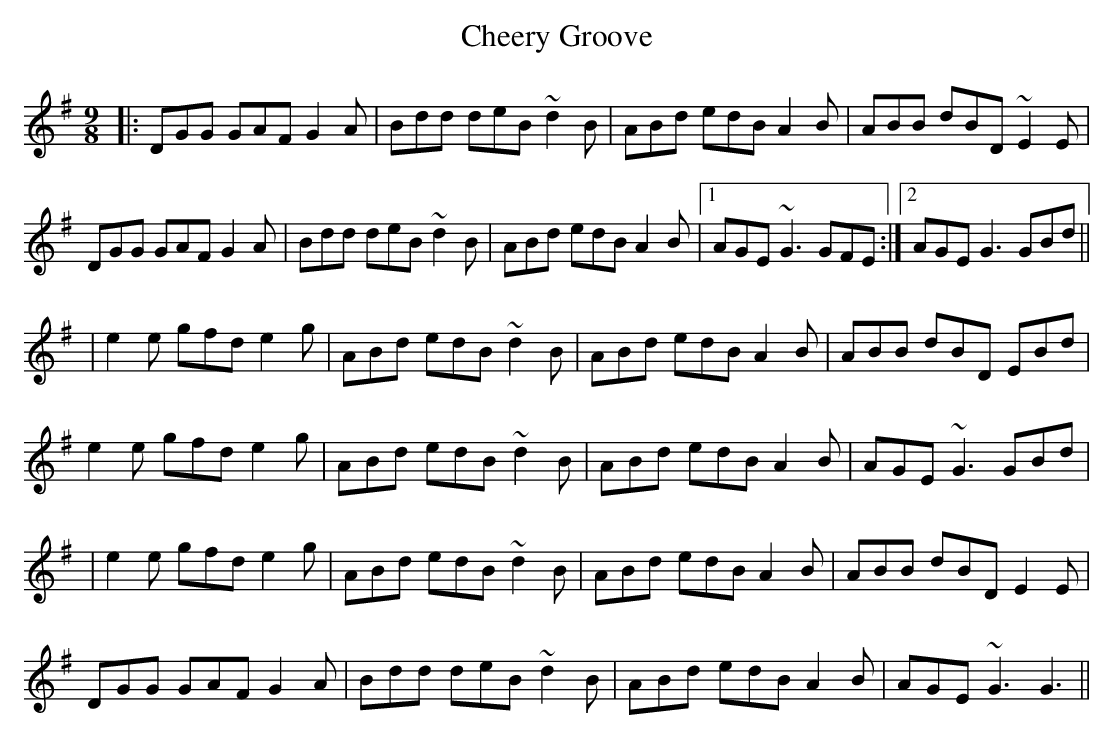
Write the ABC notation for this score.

X:1
T: Cheery Groove
M: 9/8
L: 1/8
K: Gmaj
|:DGG GAF G2A|Bdd deB ~d2 B|ABd edB A2 B|ABB dBD ~E2E|
DGG GAF G2A|Bdd deB ~d2 B|ABd edB A2 B|1 AGE ~G3 GFE:|2 AGE G3 GBd||
|e2e gfd e2g|ABd edB~d2 B|ABd edB A2 B|ABB dBD EBd|
e2e gfd e2g|ABd edB~d2 B|ABd edB A2 B |AGE ~G3 GBd|
|e2e gfd e2g|ABd edB~d2 B|ABd edB A2 B|ABB dBD E2E|
DGG GAF G2A|Bdd deB ~d2 B|ABd edB A2 B|AGE ~G3 G3||
